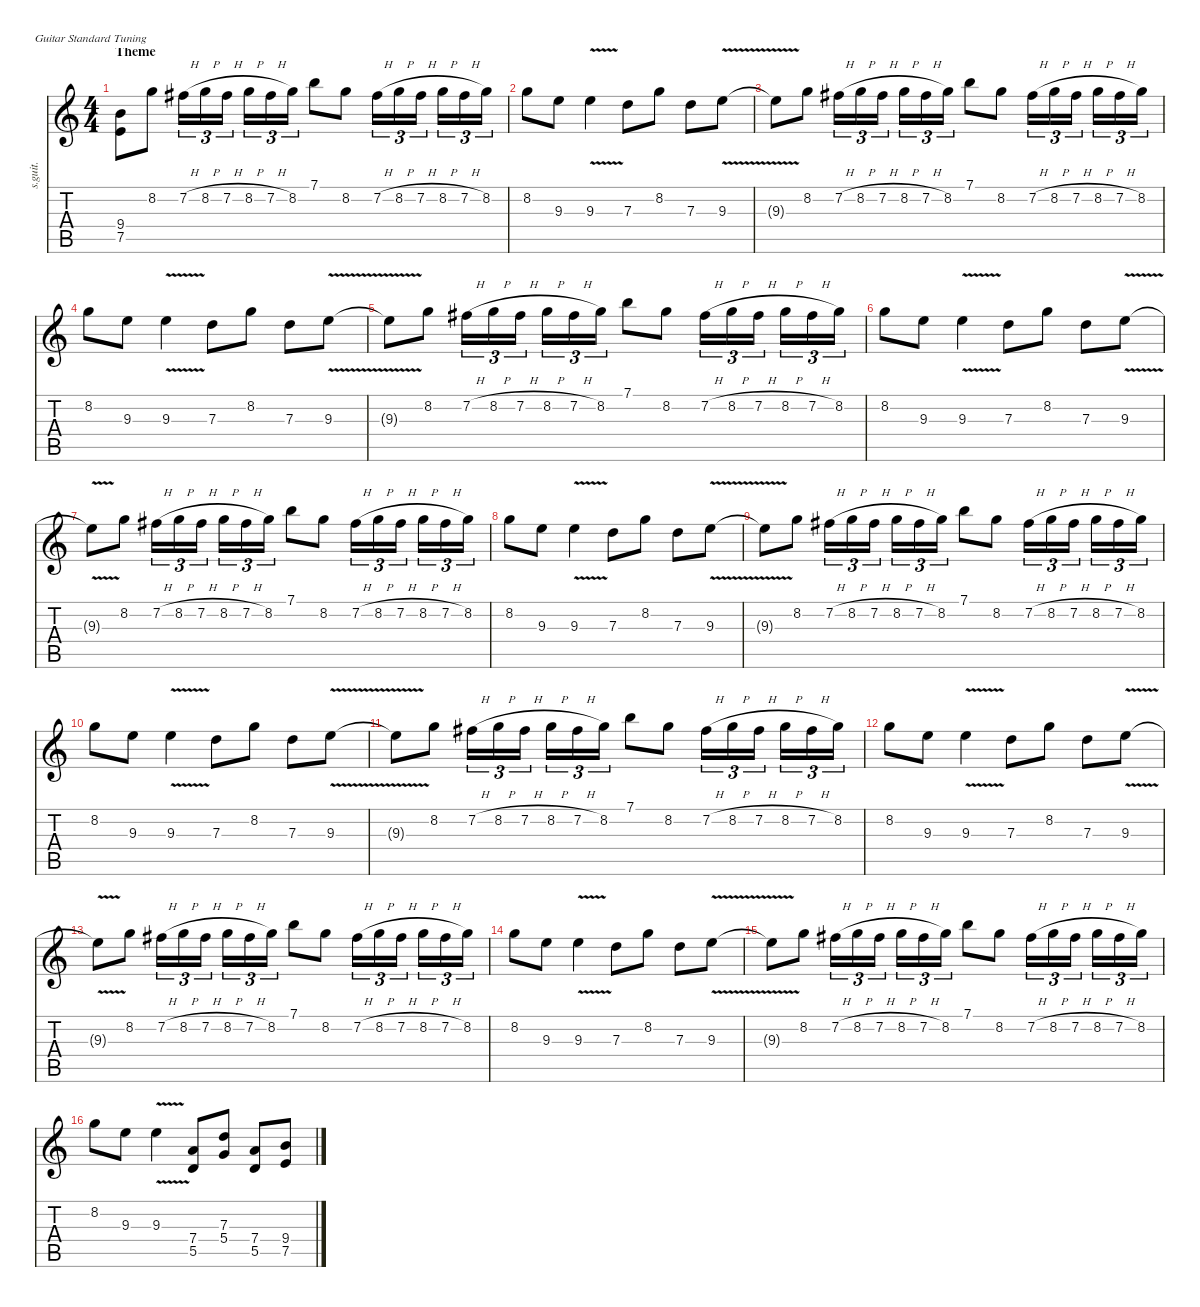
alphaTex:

\defaultSystemsLayout 4
\hideDynamics
\bracketExtendMode nobrackets
\track ("Dave Murray" "s.guit.") {instrument distortionguitar}
\staff {score tabs}
\tuning (E4 B3 G3 D3 A2 E2)
\ts (4 4)
\section ("" "Theme")
\tempo (162 hide)
\clef g2
\ks c
(9.4{t} 7.5{t}).8{dy f} 8.2.8 7.2{h acc #}.16{tu (3 2)} 8.2{h}.16{tu (3 2)} 7.2{h acc #}.16{tu (3 2)} 8.2{h}.16{tu (3 2)} 7.2{h acc #}.16{tu (3 2)} 8.2.16{tu (3 2)} 7.1.8 8.2.8 7.2{h acc #}.16{tu (3 2)} 8.2{h}.16{tu (3 2)} 7.2{h acc #}.16{tu (3 2)} 8.2{h}.16{tu (3 2)} 7.2{h acc #}.16{tu (3 2)} 8.2.16{tu (3 2)} |
8.2.8 9.3.8 9.3{v}.4 7.3.8 8.2.8 7.3.8 9.3{v}.8 |
9.3{v t}.8 8.2.8 7.2{h acc #}.16{tu (3 2)} 8.2{h}.16{tu (3 2)} 7.2{h acc #}.16{tu (3 2)} 8.2{h}.16{tu (3 2)} 7.2{h acc #}.16{tu (3 2)} 8.2.16{tu (3 2)} 7.1.8 8.2.8 7.2{h acc #}.16{tu (3 2)} 8.2{h}.16{tu (3 2)} 7.2{h acc #}.16{tu (3 2)} 8.2{h}.16{tu (3 2)} 7.2{h acc #}.16{tu (3 2)} 8.2.16{tu (3 2)} |
8.2.8 9.3.8 9.3{v}.4 7.3.8 8.2.8 7.3.8 9.3{v}.8 |
9.3{v t}.8 8.2.8 7.2{h acc #}.16{tu (3 2)} 8.2{h}.16{tu (3 2)} 7.2{h acc #}.16{tu (3 2)} 8.2{h}.16{tu (3 2)} 7.2{h acc #}.16{tu (3 2)} 8.2.16{tu (3 2)} 7.1.8 8.2.8 7.2{h acc #}.16{tu (3 2)} 8.2{h}.16{tu (3 2)} 7.2{h acc #}.16{tu (3 2)} 8.2{h}.16{tu (3 2)} 7.2{h acc #}.16{tu (3 2)} 8.2.16{tu (3 2)} |
8.2.8 9.3.8 9.3{v}.4 7.3.8 8.2.8 7.3.8 9.3{v}.8 |
9.3{v t}.8 8.2.8 7.2{h acc #}.16{tu (3 2)} 8.2{h}.16{tu (3 2)} 7.2{h acc #}.16{tu (3 2)} 8.2{h}.16{tu (3 2)} 7.2{h acc #}.16{tu (3 2)} 8.2.16{tu (3 2)} 7.1.8 8.2.8 7.2{h acc #}.16{tu (3 2)} 8.2{h}.16{tu (3 2)} 7.2{h acc #}.16{tu (3 2)} 8.2{h}.16{tu (3 2)} 7.2{h acc #}.16{tu (3 2)} 8.2.16{tu (3 2)} |
8.2.8 9.3.8 9.3{v}.4 7.3.8 8.2.8 7.3.8 9.3{v}.8 |
9.3{v t}.8 8.2.8 7.2{h acc #}.16{tu (3 2)} 8.2{h}.16{tu (3 2)} 7.2{h acc #}.16{tu (3 2)} 8.2{h}.16{tu (3 2)} 7.2{h acc #}.16{tu (3 2)} 8.2.16{tu (3 2)} 7.1.8 8.2.8 7.2{h acc #}.16{tu (3 2)} 8.2{h}.16{tu (3 2)} 7.2{h acc #}.16{tu (3 2)} 8.2{h}.16{tu (3 2)} 7.2{h acc #}.16{tu (3 2)} 8.2.16{tu (3 2)} |
8.2.8 9.3.8 9.3{v}.4 7.3.8 8.2.8 7.3.8 9.3{v}.8 |
9.3{v t}.8 8.2.8 7.2{h acc #}.16{tu (3 2)} 8.2{h}.16{tu (3 2)} 7.2{h acc #}.16{tu (3 2)} 8.2{h}.16{tu (3 2)} 7.2{h acc #}.16{tu (3 2)} 8.2.16{tu (3 2)} 7.1.8 8.2.8 7.2{h acc #}.16{tu (3 2)} 8.2{h}.16{tu (3 2)} 7.2{h acc #}.16{tu (3 2)} 8.2{h}.16{tu (3 2)} 7.2{h acc #}.16{tu (3 2)} 8.2.16{tu (3 2)} |
8.2.8 9.3.8 9.3{v}.4 7.3.8 8.2.8 7.3.8 9.3{v}.8 |
9.3{v t}.8 8.2.8 7.2{h acc #}.16{tu (3 2)} 8.2{h}.16{tu (3 2)} 7.2{h acc #}.16{tu (3 2)} 8.2{h}.16{tu (3 2)} 7.2{h acc #}.16{tu (3 2)} 8.2.16{tu (3 2)} 7.1.8 8.2.8 7.2{h acc #}.16{tu (3 2)} 8.2{h}.16{tu (3 2)} 7.2{h acc #}.16{tu (3 2)} 8.2{h}.16{tu (3 2)} 7.2{h acc #}.16{tu (3 2)} 8.2.16{tu (3 2)} |
8.2.8 9.3.8 9.3{v}.4 7.3.8 8.2.8 7.3.8 9.3{v}.8 |
9.3{v t}.8 8.2.8 7.2{h acc #}.16{tu (3 2)} 8.2{h}.16{tu (3 2)} 7.2{h acc #}.16{tu (3 2)} 8.2{h}.16{tu (3 2)} 7.2{h acc #}.16{tu (3 2)} 8.2.16{tu (3 2)} 7.1.8 8.2.8 7.2{h acc #}.16{tu (3 2)} 8.2{h}.16{tu (3 2)} 7.2{h acc #}.16{tu (3 2)} 8.2{h}.16{tu (3 2)} 7.2{h acc #}.16{tu (3 2)} 8.2.16{tu (3 2)} |
8.2.8 9.3.8 9.3{v}.4 (7.4 5.5).8 (7.3 5.4).8 (7.4 5.5).8 (9.4 7.5).8
